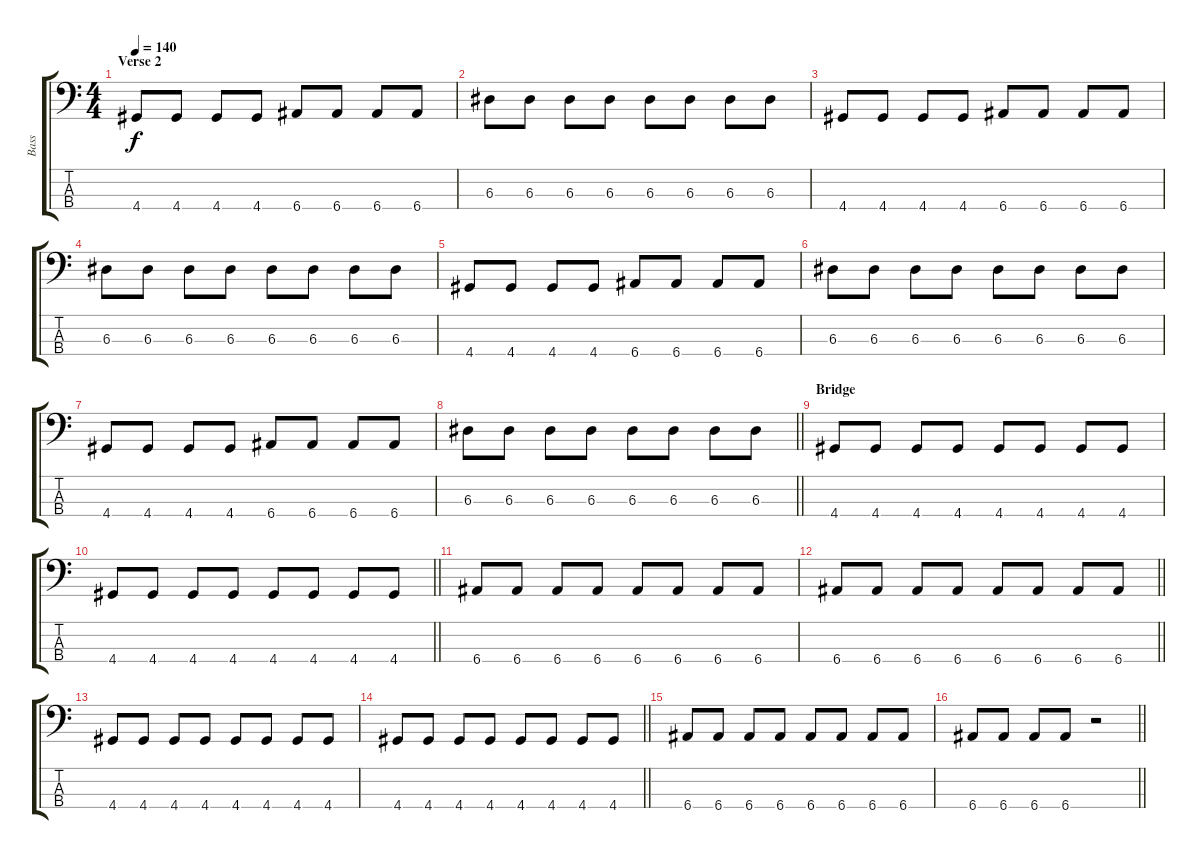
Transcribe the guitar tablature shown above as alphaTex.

\track ("Bass" "Bass") {instrument electricbasspick}
\staff {score tabs}
\tuning (G2 D2 A1 E1) {hide}
\ts (4 4)
\section ("" "Verse 2")
\tempo 140
\clef f4
\ks c
4.4.8{dy f} 4.4.8 4.4.8 4.4.8 6.4.8 6.4.8 6.4.8 6.4.8 |
6.3.8 6.3.8 6.3.8 6.3.8 6.3.8 6.3.8 6.3.8 6.3.8 |
4.4.8 4.4.8 4.4.8 4.4.8 6.4.8 6.4.8 6.4.8 6.4.8 |
6.3.8 6.3.8 6.3.8 6.3.8 6.3.8 6.3.8 6.3.8 6.3.8 |
4.4.8 4.4.8 4.4.8 4.4.8 6.4.8 6.4.8 6.4.8 6.4.8 |
6.3.8 6.3.8 6.3.8 6.3.8 6.3.8 6.3.8 6.3.8 6.3.8 |
4.4.8 4.4.8 4.4.8 4.4.8 6.4.8 6.4.8 6.4.8 6.4.8 |
\barLineRight lightlight
6.3.8 6.3.8 6.3.8 6.3.8 6.3.8 6.3.8 6.3.8 6.3.8 |
\section ("" "Bridge")
4.4.8 4.4.8 4.4.8 4.4.8 4.4.8 4.4.8 4.4.8 4.4.8 |
\barLineRight lightlight
4.4.8 4.4.8 4.4.8 4.4.8 4.4.8 4.4.8 4.4.8 4.4.8 |
6.4.8 6.4.8 6.4.8 6.4.8 6.4.8 6.4.8 6.4.8 6.4.8 |
\barLineRight lightlight
6.4.8 6.4.8 6.4.8 6.4.8 6.4.8 6.4.8 6.4.8 6.4.8 |
4.4.8 4.4.8 4.4.8 4.4.8 4.4.8 4.4.8 4.4.8 4.4.8 |
\barLineRight lightlight
4.4.8 4.4.8 4.4.8 4.4.8 4.4.8 4.4.8 4.4.8 4.4.8 |
6.4.8 6.4.8 6.4.8 6.4.8 6.4.8 6.4.8 6.4.8 6.4.8 |
\barLineRight lightlight
6.4.8 6.4.8 6.4.8 6.4.8 r.2
